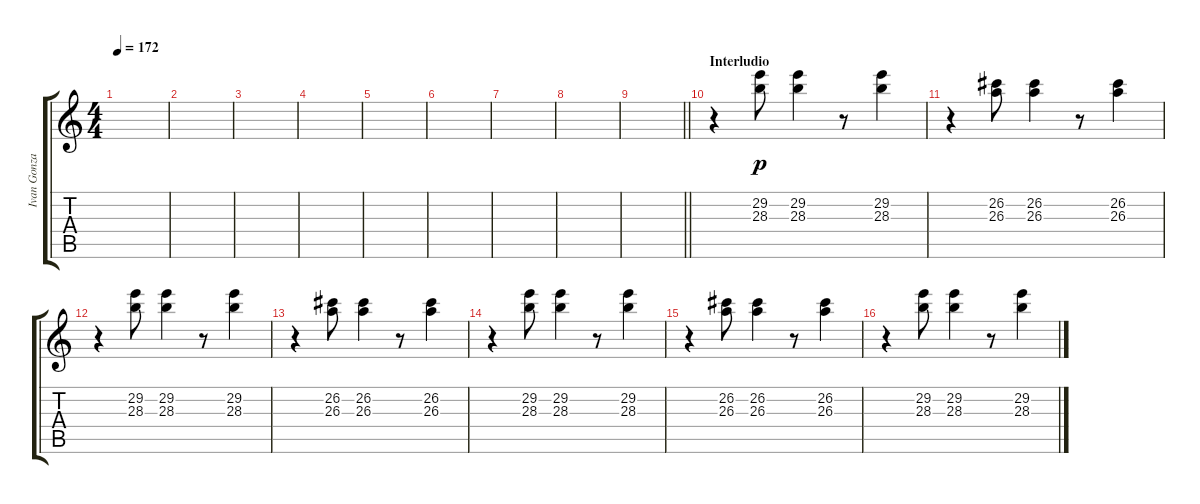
\track ("Ivan Gonzales" "Ivan Gonza") {instrument panflute}
\staff {score tabs}
\tuning (E4 B3 G3 D3 A2 E2) {hide}
\ts (4 4)
\tempo 172
\clef g2
\ks c
|
|
|
|
|
|
|
|
\barLineRight lightlight
|
\section ("" "Interludio")
r.4{volume 10} (29.2 28.3).8{dy p} (29.2 28.3).4 r.8 (29.2 28.3).4 |
r.4 (26.2 26.3).8 (26.2 26.3).4 r.8 (26.2 26.3).4 |
r.4 (29.2 28.3).8 (29.2 28.3).4 r.8 (29.2 28.3).4 |
r.4 (26.2 26.3).8 (26.2 26.3).4 r.8 (26.2 26.3).4 |
r.4 (29.2 28.3).8 (29.2 28.3).4 r.8 (29.2 28.3).4 |
r.4 (26.2 26.3).8 (26.2 26.3).4 r.8 (26.2 26.3).4 |
r.4 (29.2 28.3).8 (29.2 28.3).4 r.8 (29.2 28.3).4
